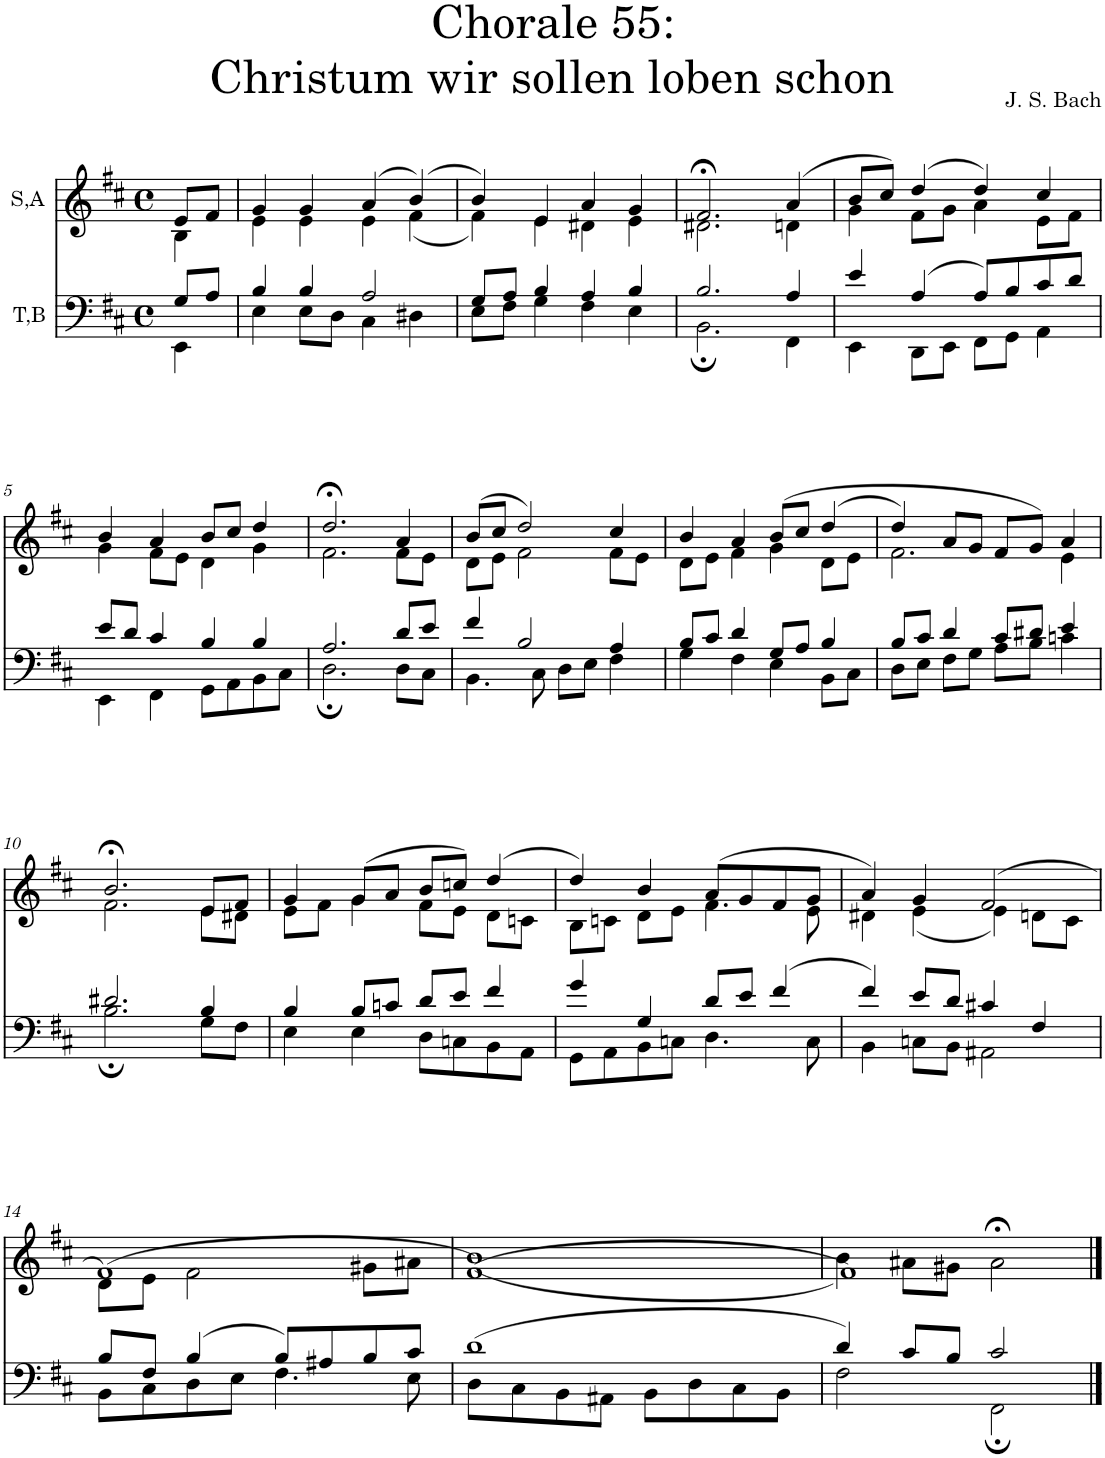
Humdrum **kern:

**kern	**kern
*part2	*part1
*staff2	*staff1
*I"T,B	*I"S,A
*clefF4	*clefG2
*k[f#c#]	*k[f#c#]
*M4/4	*M4/4
*met(c)	*met(c)
=	=
*^	*^
8G/L	4EE\	8e/L	4B\
8A/J	.	8f#/J	.
=1	=1	=1	=1
4B/	4E\	4g/	4e\
4B/	8E\L	4g/	4e\
.	8D\J	.	.
2A/	4C#\	(>4a/	4e\
.	4D#X\	(>4b/)	(<4f#\
=2	=2	=2	=2
8G/L	8E\L	4b/)	4f#\)
8A/J	8F#\J	.	.
4B/	4G\	4e/	4e\
4A/	4F#\	4a/	4d#X\
4B/	4E\	4g/	4e\
=3	=3	=3	=3
2.B/	2.BB;\	2.f#;</	2.d#X\
4A/	4FF#\	(>4a/	4dn\
=4	=4	=4	=4
4e/	4EE\	8b/L	4g\
.	.	8cc#/J)	.
(>4A/	8DD\L	(>4dd/	8f#\L
.	8EE\J	.	8g\J
8A/L)	8FF#\L	4dd/)	4a\
8B/	8GG\J	.	.
8c#/	4AA\	4cc#/	8e\L
8d/J	.	.	8f#\J
!!LO:LB:g=z	!!
=5	=5	=5	=5
8e/L	4EE\	4b/	4g\
8d/J	.	.	.
4c#/	4FF#\	4a/	8f#\L
.	.	.	8e\J
4B/	8GG\L	8b/L	4d\
.	8AA\	8cc#/J	.
4B/	8BB\	4dd/	4g\
.	8C#\J	.	.
=6	=6	=6	=6
2.A/	2.D;\	2.dd;</	2.f#\
8d/L	8D\L	4a/	8f#\L
8e/J	8C#\J	.	8e\J
=7	=7	=7	=7
4f#/	4.BB\	(>8b/L	8d\L
.	.	8cc#/J	8e\J
2B/	.	2dd/)	2f#\
.	8C#\	.	.
.	8D\L	.	.
.	8E\J	.	.
4A/	4F#\	4cc#/	8f#\L
.	.	.	8e\J
=8	=8	=8	=8
8B/L	4G\	4b/	8d\L
8c#/J	.	.	8e\J
4d/	4F#\	4a/	4f#\
8G/L	4E\	(>8b/L	4g\
8A/J	.	8cc#/J	.
4B/	8BB\L	(>4dd/	8d\L
.	8C#\J	.	8e\J
=9	=9	=9	=9
8B/L	8D\L	4dd/)	2.f#\
8c#/J	8E\J	.	.
4d/	8F#\L	8a/L	.
.	8G\J	8g/J	.
8c#/L	8A\L	8f#/L	.
8d#X/J	8B\J	8g/J)	.
4e/	4cn\	4a/	4e\
!!LO:LB:g=z	!!
=10	=10	=10	=10
2.d#X/	2.B;\	2.b;</	2.f#\
4B/	8G\L	8e/L	8e\L
.	8F#\J	8f#/J	8d#X\J
=11	=11	=11	=11
4B/	4E\	4g/	8e\L
.	.	.	8f#\J
8B/L	4E\	(>8g/L	4g\
8cn/J	.	8a/J	.
8d/L	8D\L	8b/L	8f#\L
8e/J	8Cn\	8ccn/J)	8e\J
4f#/	8BB\	(>4dd/	8d\L
.	8AA\J	.	8cn\J
=12	=12	=12	=12
4g/	8GG\L	4dd/)	8B\L
.	8AA\	.	8cn\J
4G/	8BB\	4b/	8d\L
.	8Cn\J	.	8e\J
8d/L	4.D\	(>8a/L	4.f#\
8e/J	.	8g/	.
(>4f#/	.	8f#/	.
.	8C\	8g/J	8e\
=13	=13	=13	=13
4f#/)	4BB\	4a/)	4d#X\
8e/L	8Cn\L	4g/	(<4e\
8d/J	8BB\J	.	.
4c#X/	2AA#X\	(>2f#/	4e\)
4F#/	.	.	8dn\L
.	.	.	8c#\J
!!LO:LB:g=z	!!
=14	=14	=14	=14
8B/L	8BB\L	(>1f#)	8d\L
8F#/J	8C#\	.	8e\J
(>4B/	8D\	.	2f#\
.	8E\J	.	.
8B/L)	4.F#\	.	.
8A#X/	.	.	.
8B/	.	.	8g#X\L
8c#/J	8E\	.	8a#X\J
=15	=15	=15	=15
(>1d	8D\L	(>1f#)	(<1b
.	8C#\	.	.
.	8BB\	.	.
.	8AA#X\J	.	.
.	8BB\L	.	.
.	8D\	.	.
.	8C#\	.	.
.	8BB\J	.	.
=16	=16	=16	=16
4d/)	2F#\	1f#)	4b\)
8c#/L	.	.	8a#X\L
8B/J	.	.	8g#X\J
2c#/	2FF#;\	.	2a#;<\
*v	*v	*	*
*	*v	*v
==	==
*-	*-
